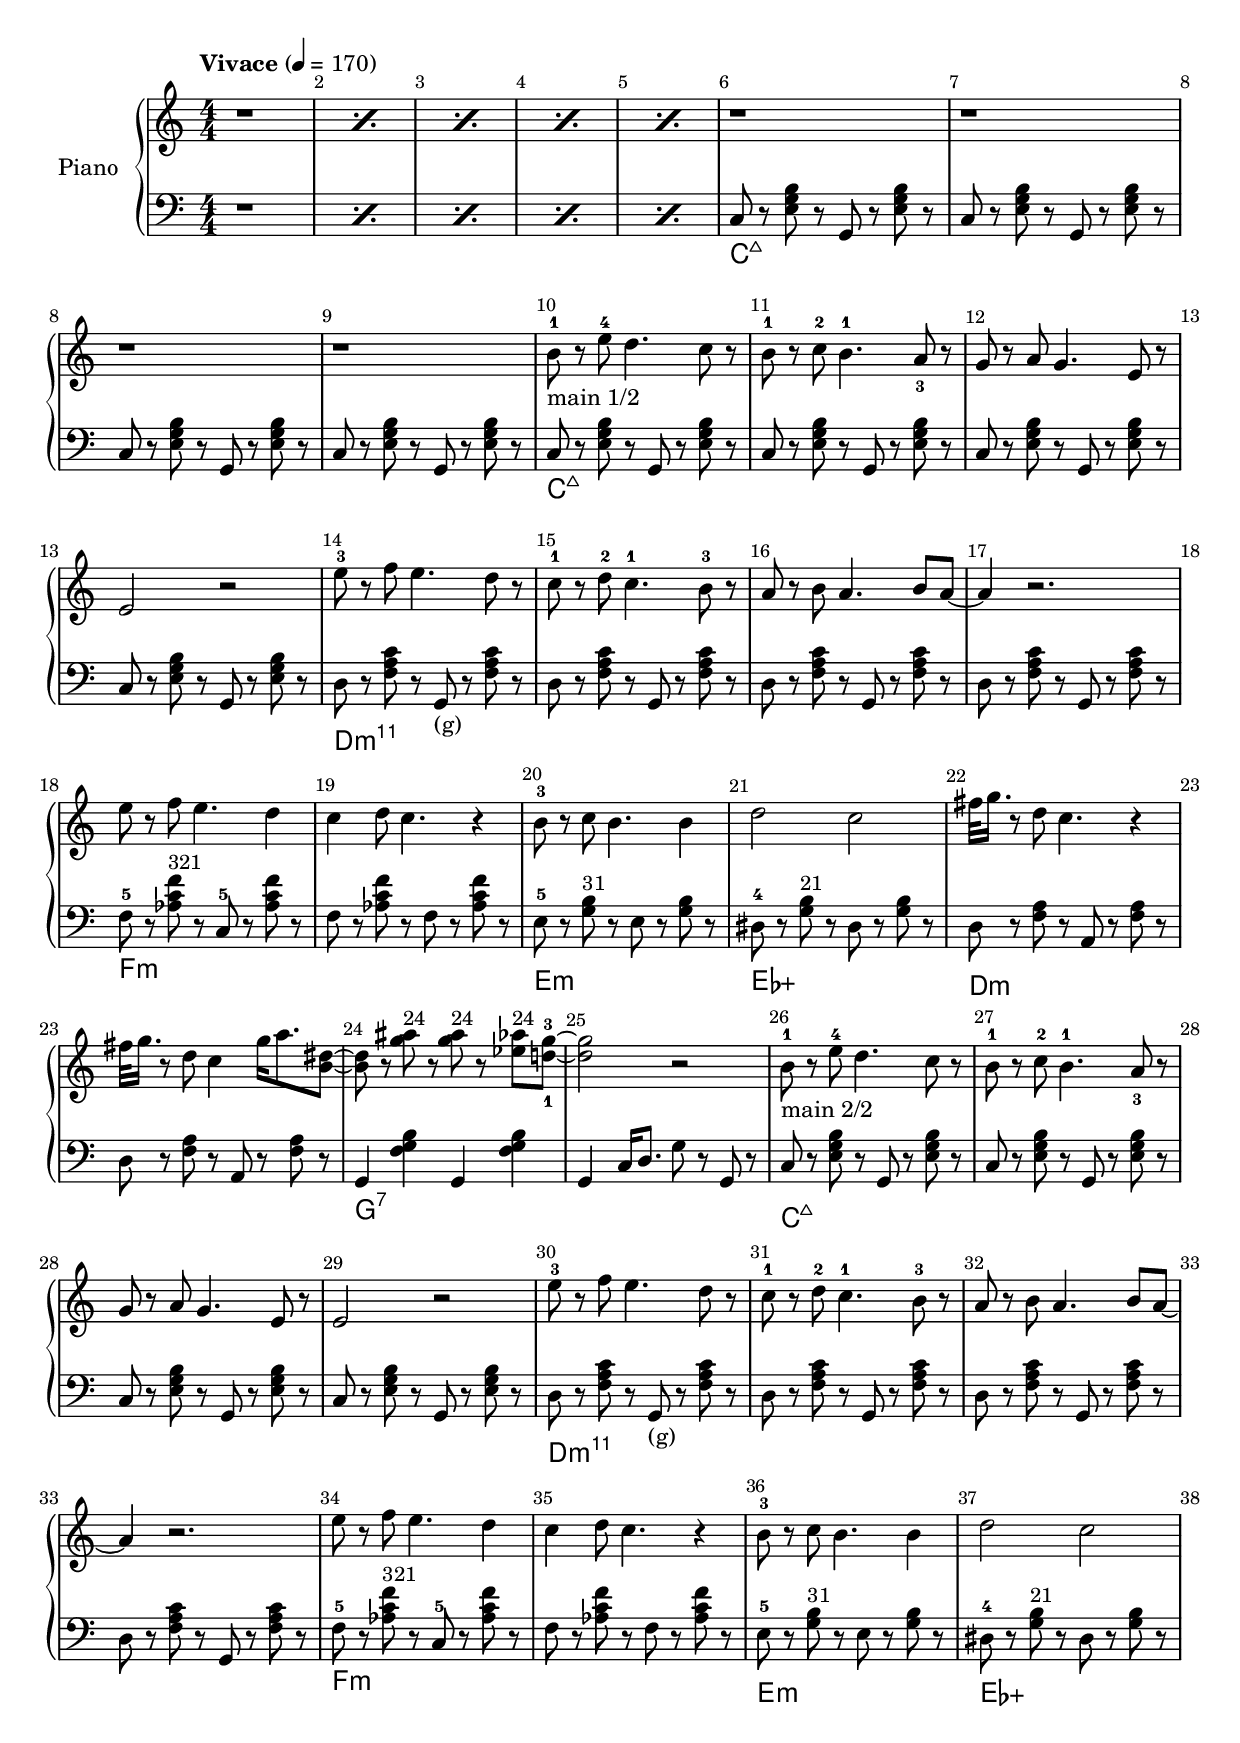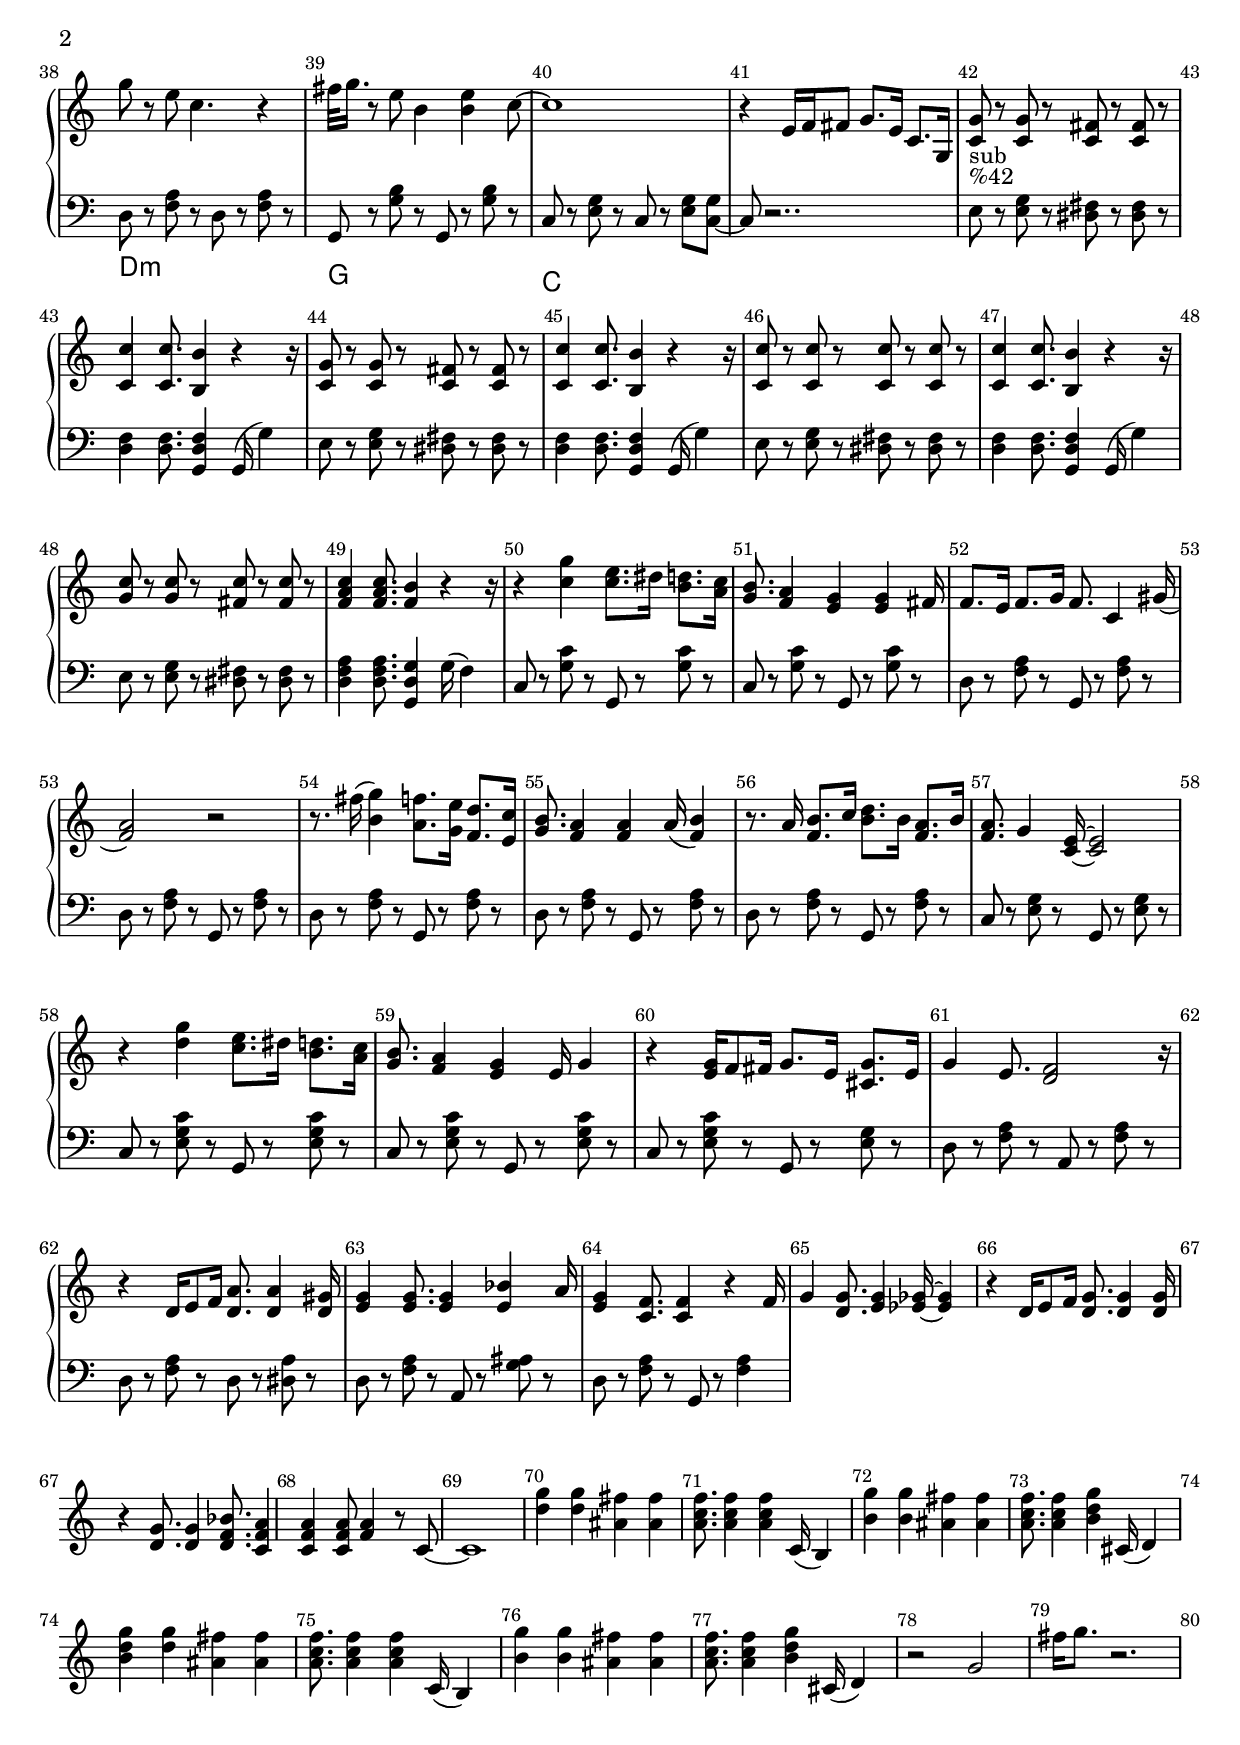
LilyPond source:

\version "2.22.1"

% meta.ly

meta = {
  % https://en.wikipedia.org/wiki/Tempo
  \tempo "Vivace" 4 = 170
  \key c \major
  \time 4/4
  % https://lilypond.org/doc/v2.23/Documentation/notation/bars#bar-numbers
  \override Score.BarNumber.break-visibility = ##(#t #t #t)
}


% accompanimentfunc.ly

accompanimentStaccato =
#(define-music-function
    (x         y         z        )
    (ly:music? ly:music? ly:music?)
  #{
    $y r8
    $z r8
    $x r8
    $z r8
  #})

% lower.ly

lowerMain = \fixed c {

  << \new ChordNames \chordmode { \set midiMaximumVolume = #0 c\longa:maj7 } {
    \repeat unfold 4 { \accompanimentStaccato g,8 c8 <e g b>8 }
  } >>

  << \new ChordNames \chordmode { \set midiMaximumVolume = #0 d\longa:m11 } {
                     { \accompanimentStaccato g,8_"(g)" d8 <f a c'>8 }
    \repeat unfold 3 { \accompanimentStaccato g,8       d8 <f a c'>8 }
  } >>

  << \new ChordNames \chordmode { \set midiMaximumVolume = #0 f\breve:m } {
    f8-5 r8   <aes c' f'>8^\markup{\small "321"} r8   c8-5 r8   <aes c' f'>8 r8   |
    f8 r8   <aes c' f'>8 r8   f8 r8   <aes c' f'>8 r8   |
  } >>

  << \new ChordNames \chordmode { \set midiMaximumVolume = #0 e1:m ees1:aug } {
      e8-5 r8   <g b>8^\markup{\small "31"} r8     e8 r8   <g b>8 r8   |
    dis8-4 r8   <g b>8^\markup{\small "21"} r8   dis8 r8   <g b>8 r8   |
  } >>

}

lowerSub = \fixed c {
  % Hammer
  \repeat unfold 3 { e8 r8 <e g>8 r8 <dis fis>8 r8 <dis fis>8 r8 | <d f>4   <d f>8.   <g, d f>4 g,16(g4) | } %42 %43 %44 %45 %46 %47 
                   { e8 r8 <e g>8 r8 <dis fis>8 r8 <dis fis>8 r8 | <d f a>4 <d f a>8. <g, d g>4 g16(f4)  | } %48 %49
  % Melody
  \repeat unfold 2 { c8 r8 <g c'  >8 r8 g,8 r8 <g c'  >8 r8 | } %50 %51
  \repeat unfold 5 { d8 r8 <f a   >8 r8 g,8 r8 <f a   >8 r8 | } %52 %53 %54 %55 %56
                   { c8 r8 <e g   >8 r8 g,8 r8 <e g   >8 r8  | } %57
  \repeat unfold 2 { c8 r8 <e g c'>8 r8 g,8 r8 <e g c'>8 r8  | } %58 %59
                   { c8 r8 <e g c'>8 r8 g,8 r8 <e g   >8 r8 | } %60
                   { d8 r8 <f a   >8 r8 a,8 r8 <f a   >8 r8 | } %61
                   { d8 r8 <f a   >8 r8 d8  r8 <dis a >8 r8 | } %62
                   { d8 r8 <f a   >8 r8 a,8 r8 <g ais >8 r8 | } %63
                   { d8 r8 <f a   >8 r8 g,8 r8 <f a   >4 | } %64
}

lower = \fixed c {
  \meta
  \clef "bass"
  \numericTimeSignature \time 4/4

  % https://lilypond.org/doc/v2.22/Documentation/notation/short-repeats#percent-repeats
  \repeat percent 5 { r1 }

  % Intro
  % https://music.stackexchange.com/a/94788
  << { \new ChordNames \chordmode { \set midiMaximumVolume = #0 c\longa:maj7 } } {
    \repeat unfold 4 { \accompanimentStaccato g,8 c8 <e g b>8 }
  } >>

  % Main
  \lowerMain
  << \new ChordNames \chordmode { \set midiMaximumVolume = #0 d\breve:m } {
    \accompanimentStaccato a,8 d8 <f a>8 |
    \accompanimentStaccato a,8 d8 <f a>8 |
  } >>
  << \new ChordNames \chordmode { \set midiMaximumVolume = #0 g1:7 } {
    g,4 <f g b>4
    g,4 <f g b>4 |
  } >>
  g,4 c16 d8. g8 r8 g,8 r8 |

  % Main
  \lowerMain
  % #38
  << \new ChordNames \chordmode { \set midiMaximumVolume = #0 d1:m } {
    d8  r8 <f a>8 r8 d8  r8 <f a>8 r8 |
  } >>
  << \new ChordNames \chordmode { \set midiMaximumVolume = #0 g1 } {
    g,8 r8 <g b>8 r8 g,8 r8 <g b>8 r8 |
  } >>
  << \new ChordNames \chordmode { \set midiMaximumVolume = #0 c1 } {
    c8  r8 <e g>8 r8 c8  r8 <e g>8 <c g>8~ |
    % intro.main2sub.lower
    c8 r2.. |
  } >>

  % Sub
  \lowerSub

  % Main2
  % \lowerMainComplex

}


% upper.ly

upperMain = \relative c'' {

  \resetRelativeOctave c''
  b8^1 r8 e8^4 d4. c8 r8 |
  b8^1 r8 c8^2 b4.^1 a8_3 r8 |
  g8 r8 a8 g4. e8 r8 |
  e2 r2 |

  \resetRelativeOctave c''
  e8^3 r8 f8 e4. d8 r8  |
  c8^1 r8 d8^2 c4.^1 b8^3 r8  |
  a8 r8 b8 a4. b8 a8~ | a4 r2. |

  % https://lilypond.org/doc/v2.22/Documentation/learning/adding-text
  \resetRelativeOctave c''
  e8   r8 f8 e4. d4 | c4 d8 c4. r4 |
  b8-3 r8 c8 b4. b4 | d2    c2     |

}

upperSub = {
  \fixed c' {
    _"%42"
    \repeat unfold 2 { <c g >8 r8 <c g >8 r8 <c   fis>8 r8 <c   fis>8 r8 | <  c c'>4 <  c c'>8. <b, b>4 r4 r16 | }
                       <c c'>8 r8 <c c'>8 r8 <c   c' >8 r8 <c   c' >8 r8 | <  c c'>4 <  c c'>8. <b, b>4 r4 r16 |
                       <g c'>8 r8 <g c'>8 r8 <fis c' >8 r8 <fis c' >8 r8 | <f a c'>4 <f a c'>8. <f  b>4 r4 r16 |
  }
  \fixed c' {
    r4 <g' c'>4 <e' c'>8. dis'16 <d' b>8. <c' a>16 | %50
    <b g>8. <a f>4 <g e>4 <g e>4 fis16 | %51
    f8. e16 f8. g16 f8. c4 gis16( | %52
    <a f>2) r2 | %53
  }
  \fixed c' {
    r8. fis'16( <g' b>4) <f' a>8. <e' g>16 <d' f>8. <c' e>16 | %54
    <b g>8. <a f>4 <a f>4 a16( <b f>4) | %55
    r8. a16 <b f>8. c'16 <d' b>8. b16 <a f>8. b16 | %56
    <a f>8. g4 <e c>16~2 | %57
  }
  \fixed c' {
    r4 <g' d'>4 <e' c'>8. dis'16 <d' b>8. <c' a>16 | %58
    <b g>8. <a f>4 <g e>4 e16 g4 | %59
    r4 <e g>16 f8 fis16 g8. e16 <cis g>8. e16 | %60
    g4 e8. <f d>2 r16 | %61
  }
  \fixed c' {
    r4 d16 e8 f16 <a d>8. <a d>4 <gis d>16 | %62
    <g e>4 <g e>8. <g e>4 <bes e>4 a16 | %63
    <g e>4 <f c>8. <f c>4 r4 f16 | %64
    g4 <g d>8. <g e>4 <ges ees>16~4 | %65
  }
  \fixed c' {
    r4 d16 e8 f16 <g d>8. <g d>4 <g d>16 | %66
    r4 <g d>8. <g d>4 <bes f d>8. <a f c>4 <a f c>4 <a f c>8 <a f>4 r8 c8~1 | %67 %68 %69
  }
  \fixed c' {
    {
      <g' d'>4 <g' d'> <fis' ais> <fis' ais> | <f' c' a>8. <f' c' a>4 <f' c' a>4 c16(   b,4) | %70 %71
    } \repeat unfold 2 {
      <g' b >4 <g' b > <fis' ais> <fis' ais> | <f' c' a>8. <f' c' a>4 <g' d' b>4 cis16( d4)  | %72 %73 %rep1 / %76 %77 %rep2
    } \alternative { {
      <g' d' b>4 <g' d'> <fis' ais> <fis' ais> | <f' c' a>8. <f' c' a>4 <f' c' a>4 c16(   b,4) | %74 %75 %alt1
    } {
      r2 g2 | fis'16 g'8. r2. | %78 %79 %alt2
    } }
  }
}

upper = \relative c'' {

  \meta
  \clef "treble"
  \numericTimeSignature \time 4/4

  % https://lilypond.org/doc/v2.22/Documentation/notation/short-repeats#percent-repeats
  \repeat percent 5 { r1 }

  \repeat unfold 4 { r1 | }

  % Main
  _"main 1/2"
  \upperMain
  \resetRelativeOctave c''
  fis32 g16. r8 d8 c4. r4 |
  fis32 g16. r8 d8 c4 g'16 a8. <b, dis>8~ |
  8 r8 <g' ais>8^\markup{\small "24"}  r8 <g ais>8^\markup{\small "24"} r8 <ees aes>8^\markup{\small "24"} <d-1 g-3>8~ |
  2 r2 |

  % Main
  _"main 2/2"
  \upperMain
  % #38
  g8         r8 e8   c4. r4 |
  fis32 g16. r8 e8   b4 <b e>4 c8~1 |

  % Intro
  \fixed c' { r4 e16 f16 fis8   g8. e16 c8. g,16 | }

  % Sub
  _"sub"
  \upperSub

  % Main2
  % \upperMainComplex

}


\book{

  % http://lilypond.org/doc/v2.22/Documentation/notation/creating-titles-headers-and-footers
  \header { tagline = ##f }

  \score {
    % https://lilypond.org/doc/v2.22/Documentation/learning/staff-groups
    % https://lilypond.org/doc/v2.22/Documentation/learning/solo-piano
    \new PianoStaff \with { instrumentName = "Piano" } <<
      %{ LB.U %} { \new Staff = "upper" \upper }
      %{ LB.L %} { \new Staff = "lower" \lower }
    >>
    \layout {}
    \midi {}
  }

}
